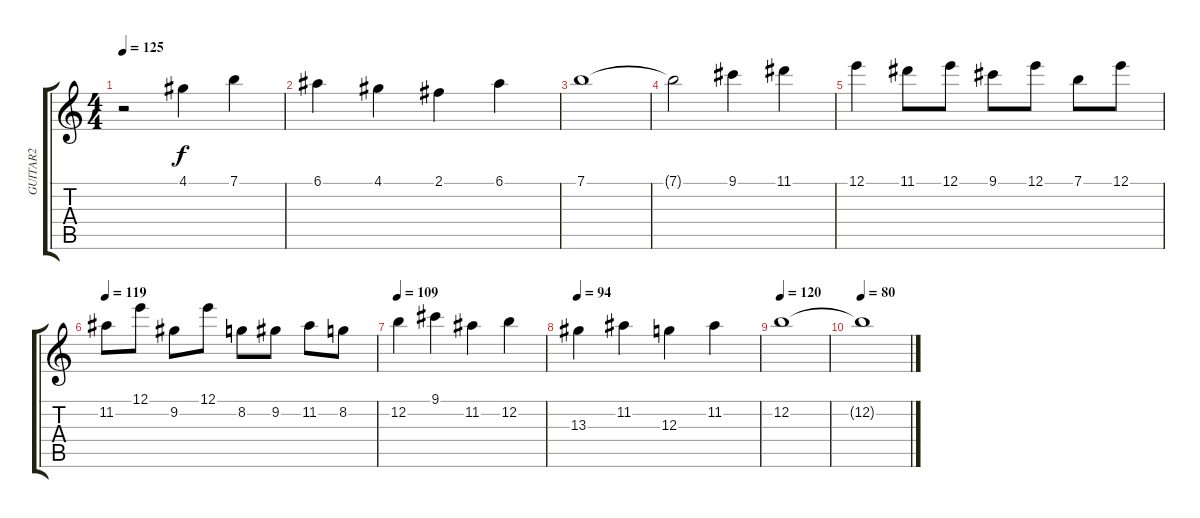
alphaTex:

\track ("GUITAR2" "GUITAR2") {instrument overdrivenguitar}
\staff {score tabs}
\tuning (E4 B3 G3 D3 A2 E2) {hide}
\ts (4 4)
\tempo 125
\clef g2
\ks c
r.2{dy f} 4.1.4 7.1.4 |
6.1.4 4.1.4 2.1.4 6.1.4 |
7.1.1 |
7.1{t}.2 9.1.4 11.1.4 |
12.1.4 11.1.8 12.1.8 9.1.8 12.1.8 7.1.8 12.1.8 |
\tempo 119
11.2.8 12.1.8 9.2.8 12.1.8 8.2.8 9.2.8 11.2.8 8.2.8 |
\tempo 109
12.2.4 9.1.4 11.2.4 12.2.4 |
\tempo 94
13.3.4 11.2.4 12.3.4 11.2.4 |
\tempo 120
12.2.1 |
\tempo 80
12.2{t}.1
